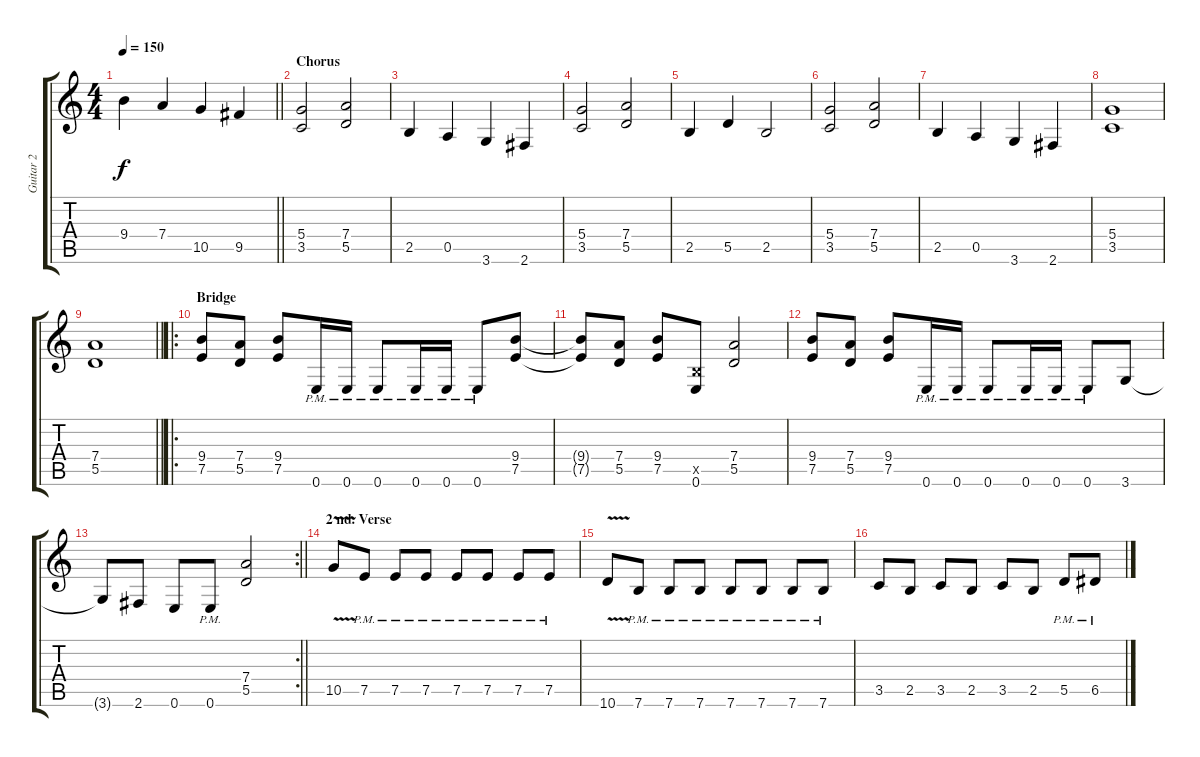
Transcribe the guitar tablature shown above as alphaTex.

\track ("Guitar 2" "Guitar 2") {instrument overdrivenguitar}
\staff {score tabs}
\tuning (E4 B3 G3 D3 A2 E2) {hide}
\ts (4 4)
\tempo 150
\clef g2
\barLineRight lightlight
\ks c
9.4.4{dy f} 7.4.4 10.5.4 9.5.4 |
\section ("" "Chorus")
(5.4 3.5).2 (7.4 5.5).2 |
2.5.4 0.5.4 3.6.4 2.6.4 |
(5.4 3.5).2 (7.4 5.5).2 |
2.5.4 5.5.4 2.5.2 |
(5.4 3.5).2 (7.4 5.5).2 |
2.5.4 0.5.4 3.6.4 2.6.4 |
(5.4 3.5).1 |
\barLineRight lightlight
(7.4 5.5).1 |
\ro
\section ("" "Bridge")
(9.4 7.5).8 (7.4 5.5).8 (9.4 7.5).8 0.6{pm}.16 0.6{pm}.16 0.6{pm}.8 0.6{pm}.16 0.6{pm}.16 0.6{pm}.8 (9.4 7.5).8 |
(9.4{t} 7.5{t}).8 (7.4 5.5).8 (9.4 7.5).8 (2.5{x} 0.6).8 (7.4 5.5).2 |
(9.4 7.5).8 (7.4 5.5).8 (9.4 7.5).8 0.6{pm}.16 0.6{pm}.16 0.6{pm}.8 0.6{pm}.16 0.6{pm}.16 0.6{pm}.8 3.6.8 |
\rc 2
\barLineRight lightlight
3.6{t}.8 2.6.8 0.6.8 0.6{pm}.8 (7.4 5.5).2 |
\section ("" "2 nd. Verse")
10.5{v}.8 7.5{pm}.8 7.5{pm}.8 7.5{pm}.8 7.5{pm}.8 7.5{pm}.8 7.5{pm}.8 7.5{pm}.8 |
10.6{v}.8 7.6{pm}.8 7.6{pm}.8 7.6{pm}.8 7.6{pm}.8 7.6{pm}.8 7.6{pm}.8 7.6{pm}.8 |
3.5.8 2.5.8 3.5.8 2.5.8 3.5.8 2.5.8 5.5{pm}.8 6.5{pm}.8
